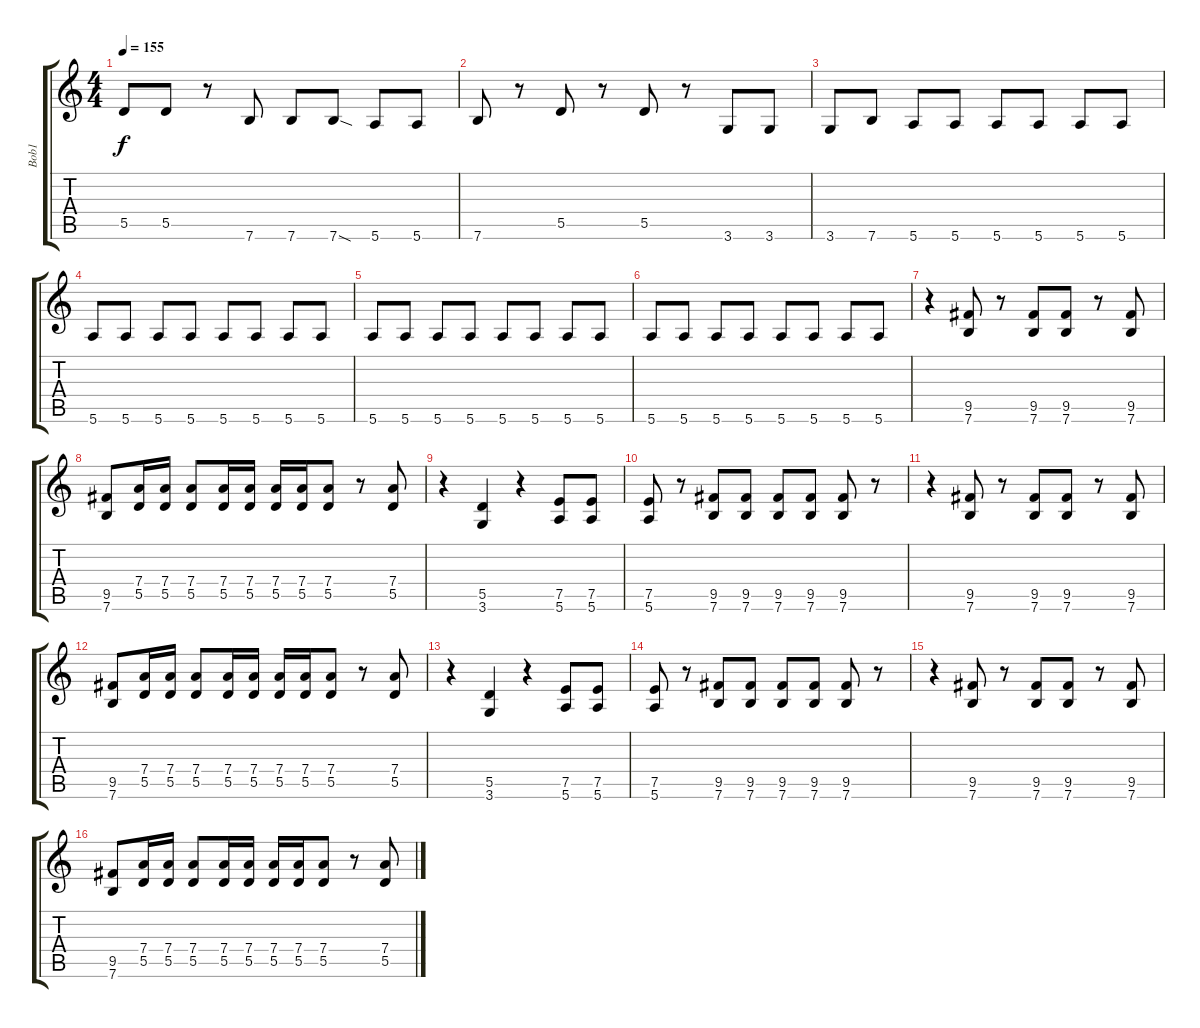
\track ("Bob1" "Bob1") {instrument electricguitarmuted}
\staff {score tabs}
\tuning (E4 B3 G3 D3 A2 E2) {hide}
\ts (4 4)
\tempo 155
\clef g2
\ks c
5.5.8{dy f} 5.5.8 r.8 7.6.8 7.6.8 7.6{sod}.8 5.6.8 5.6.8 |
7.6.8 r.8 5.5.8 r.8 5.5.8 r.8 3.6.8 3.6.8 |
3.6.8 7.6.8 5.6.8 5.6.8 5.6.8 5.6.8 5.6.8 5.6.8 |
5.6.8 5.6.8 5.6.8 5.6.8 5.6.8 5.6.8 5.6.8 5.6.8 |
5.6.8 5.6.8 5.6.8 5.6.8 5.6.8 5.6.8 5.6.8 5.6.8 |
5.6.8 5.6.8 5.6.8 5.6.8 5.6.8 5.6.8 5.6.8 5.6.8 |
r.4{volume 9} (9.5 7.6).8 r.8 (9.5 7.6).8 (9.5 7.6).8 r.8 (9.5 7.6).8 |
(9.5 7.6).8 (7.4 5.5).16 (7.4 5.5).16 (7.4 5.5).8 (7.4 5.5).16 (7.4 5.5).16 (7.4 5.5).16 (7.4 5.5).16 (7.4 5.5).8 r.8 (7.4 5.5).8 |
r.4 (5.5 3.6).4 r.4 (7.5 5.6).8 (7.5 5.6).8 |
(7.5 5.6).8 r.8 (9.5 7.6).8 (9.5 7.6).8 (9.5 7.6).8 (9.5 7.6).8 (9.5 7.6).8 r.8 |
r.4 (9.5 7.6).8 r.8 (9.5 7.6).8 (9.5 7.6).8 r.8 (9.5 7.6).8 |
(9.5 7.6).8 (7.4 5.5).16 (7.4 5.5).16 (7.4 5.5).8 (7.4 5.5).16 (7.4 5.5).16 (7.4 5.5).16 (7.4 5.5).16 (7.4 5.5).8 r.8 (7.4 5.5).8 |
r.4 (5.5 3.6).4 r.4 (7.5 5.6).8 (7.5 5.6).8 |
(7.5 5.6).8 r.8 (9.5 7.6).8 (9.5 7.6).8 (9.5 7.6).8 (9.5 7.6).8 (9.5 7.6).8 r.8 |
r.4 (9.5 7.6).8 r.8 (9.5 7.6).8 (9.5 7.6).8 r.8 (9.5 7.6).8 |
(9.5 7.6).8 (7.4 5.5).16 (7.4 5.5).16 (7.4 5.5).8 (7.4 5.5).16 (7.4 5.5).16 (7.4 5.5).16 (7.4 5.5).16 (7.4 5.5).8 r.8 (7.4 5.5).8
